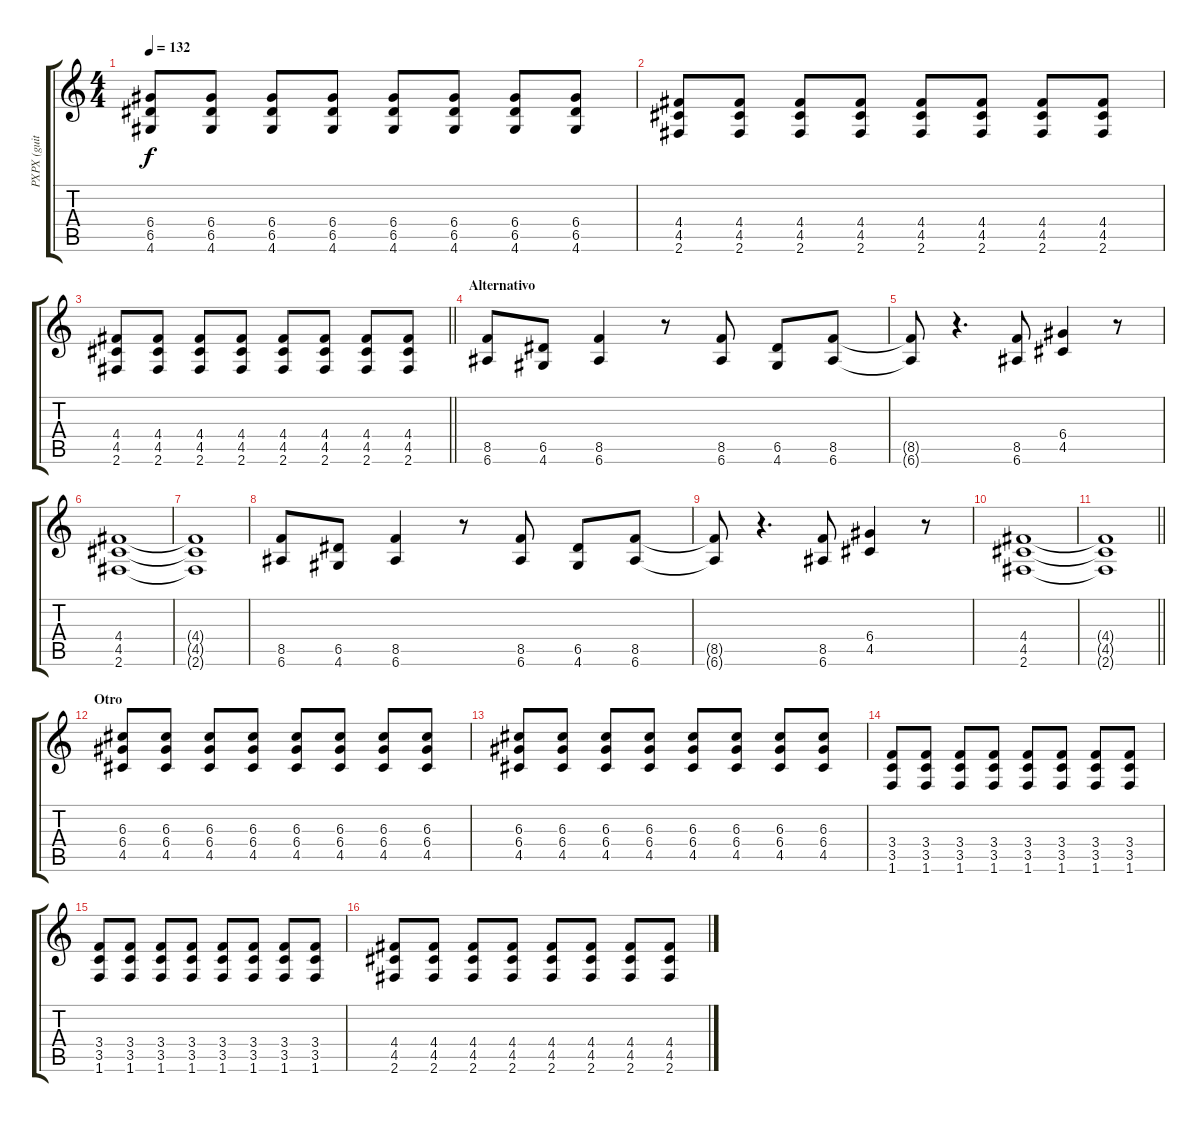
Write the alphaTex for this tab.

\track ("PXPX (guitarra)" "PXPX (guit") {instrument distortionguitar}
\staff {score tabs}
\tuning (E4 B3 G3 D3 A2 E2) {hide}
\ts (4 4)
\tempo 132
\clef g2
\ks c
(6.4 6.5 4.6).8{dy f} (6.4 6.5 4.6).8 (6.4 6.5 4.6).8 (6.4 6.5 4.6).8 (6.4 6.5 4.6).8 (6.4 6.5 4.6).8 (6.4 6.5 4.6).8 (6.4 6.5 4.6).8 |
(4.4 4.5 2.6).8 (4.4 4.5 2.6).8 (4.4 4.5 2.6).8 (4.4 4.5 2.6).8 (4.4 4.5 2.6).8 (4.4 4.5 2.6).8 (4.4 4.5 2.6).8 (4.4 4.5 2.6).8 |
\barLineRight lightlight
(4.4 4.5 2.6).8 (4.4 4.5 2.6).8 (4.4 4.5 2.6).8 (4.4 4.5 2.6).8 (4.4 4.5 2.6).8 (4.4 4.5 2.6).8 (4.4 4.5 2.6).8 (4.4 4.5 2.6).8 |
\section ("" "Alternativo")
(8.5 6.6).8 (6.5 4.6).8 (8.5 6.6).4 r.8 (8.5 6.6).8 (6.5 4.6).8 (8.5 6.6).8 |
(8.5{t} 6.6{t}).8 r.4{d} (8.5 6.6).8 (6.4 4.5).4 r.8 |
(4.4 4.5 2.6).1 |
(4.4{t} 4.5{t} 2.6{t}).1 |
(8.5 6.6).8 (6.5 4.6).8 (8.5 6.6).4 r.8 (8.5 6.6).8 (6.5 4.6).8 (8.5 6.6).8 |
(8.5{t} 6.6{t}).8 r.4{d} (8.5 6.6).8 (6.4 4.5).4 r.8 |
(4.4 4.5 2.6).1 |
\barLineRight lightlight
(4.4{t} 4.5{t} 2.6{t}).1 |
\section ("" "Otro")
(6.3 6.4 4.5).8 (6.3 6.4 4.5).8 (6.3 6.4 4.5).8 (6.3 6.4 4.5).8 (6.3 6.4 4.5).8 (6.3 6.4 4.5).8 (6.3 6.4 4.5).8 (6.3 6.4 4.5).8 |
(6.3 6.4 4.5).8 (6.3 6.4 4.5).8 (6.3 6.4 4.5).8 (6.3 6.4 4.5).8 (6.3 6.4 4.5).8 (6.3 6.4 4.5).8 (6.3 6.4 4.5).8 (6.3 6.4 4.5).8 |
(3.4 3.5 1.6).8 (3.4 3.5 1.6).8 (3.4 3.5 1.6).8 (3.4 3.5 1.6).8 (3.4 3.5 1.6).8 (3.4 3.5 1.6).8 (3.4 3.5 1.6).8 (3.4 3.5 1.6).8 |
(3.4 3.5 1.6).8 (3.4 3.5 1.6).8 (3.4 3.5 1.6).8 (3.4 3.5 1.6).8 (3.4 3.5 1.6).8 (3.4 3.5 1.6).8 (3.4 3.5 1.6).8 (3.4 3.5 1.6).8 |
(4.4 4.5 2.6).8 (4.4 4.5 2.6).8 (4.4 4.5 2.6).8 (4.4 4.5 2.6).8 (4.4 4.5 2.6).8 (4.4 4.5 2.6).8 (4.4 4.5 2.6).8 (4.4 4.5 2.6).8
